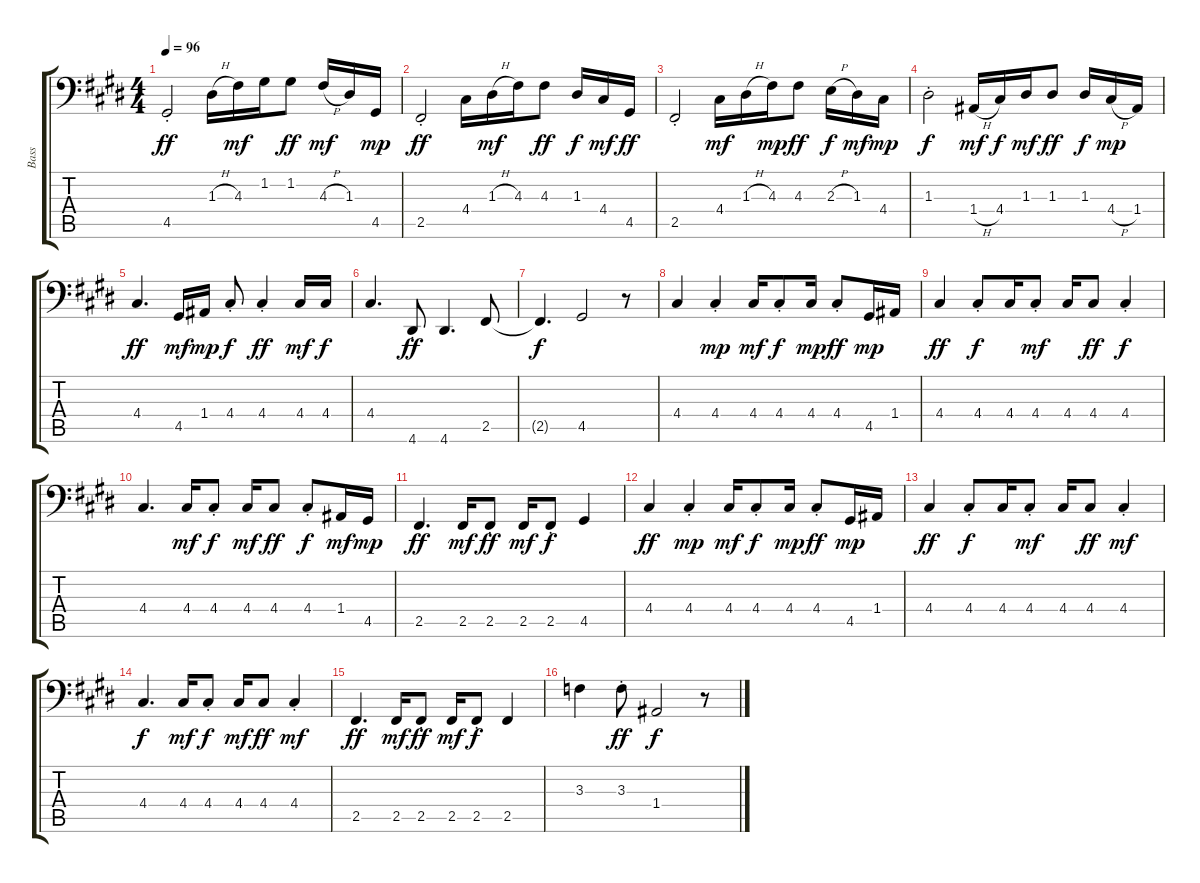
\track ("Bass" "Bass") {instrument electricbassfinger}
\staff {score tabs}
\tuning (C3 G2 D2 A1 E1 B0) {hide}
\ts (4 4)
\tempo 96
\clef f4
\ks e
4.5{st}.2{dy ff} 1.3{h}.16 4.3.16{dy mf} 1.2.16 1.2.8{dy ff} 4.3{h}.16{dy mf} 1.3.16 4.5.16{dy mp} |
2.5{st}.2{dy ff} 4.4.16 1.3{h}.16{dy mf} 4.3.16 4.3.8{dy ff} 1.3.16{dy f} 4.4.16{dy mf} 4.5.16{dy ff} |
2.5{st}.2 4.4.16{dy mf} 1.3{h}.16 4.3.16{dy mp} 4.3.8{dy ff} 2.3{h}.16{dy f} 1.3.16{dy mf} 4.4.16{dy mp} |
1.3{st}.2{dy f} 1.4{h}.16{dy mf} 4.4.16{dy f} 1.3.16{dy mf} 1.3.8{dy ff} 1.3.16{dy f} 4.4{h}.16{dy mp} 1.4.16 |
4.4.4{d dy ff} 4.5.16{dy mf} 1.4.16{dy mp} 4.4{st}.8{dy f} 4.4{st}.4{dy ff} 4.4.16{dy mf} 4.4.16{dy f} |
4.4.4{d} 4.6{st}.8{dy ff} 4.6.4{d} 2.5.8 |
2.5{t}.4{d dy f} 4.5.2 r.8 |
4.4.4 4.4{st}.4{dy mp} 4.4.16{dy mf} 4.4{st}.8{dy f} 4.4.16{dy mp} 4.4{st}.8{dy ff} 4.5.16{dy mp} 1.4.16 |
4.4.4{dy ff} 4.4{st}.8{dy f} 4.4.16 4.4{st}.8{dy mf} 4.4.16 4.4.8{dy ff} 4.4{st}.4{dy f} |
4.4.4{d} 4.4.16{dy mf} 4.4{st}.8{dy f} 4.4.16{dy mf} 4.4.8{dy ff} 4.4{st}.8{dy f} 1.4.16{dy mf} 4.5.16{dy mp} |
2.5.4{d dy ff} 2.5.16{dy mf} 2.5{st}.8{dy ff} 2.5.16{dy mf} 2.5{st}.8{dy f} 4.5.4 |
4.4.4{dy ff} 4.4{st}.4{dy mp} 4.4.16{dy mf} 4.4{st}.8{dy f} 4.4.16{dy mp} 4.4{st}.8{dy ff} 4.5.16{dy mp} 1.4.16 |
4.4.4{dy ff} 4.4{st}.8{dy f} 4.4.16 4.4{st}.8{dy mf} 4.4.16 4.4.8{dy ff} 4.4{st}.4{dy mf} |
4.4.4{d dy f} 4.4.16{dy mf} 4.4{st}.8{dy f} 4.4.16{dy mf} 4.4.8{dy ff} 4.4{st}.4{dy mf} |
2.5.4{d dy ff} 2.5.16{dy mf} 2.5{st}.8{dy ff} 2.5.16{dy mf} 2.5{st}.8{dy f} 2.5.4 |
3.3.4 3.3{st}.8{dy ff} 1.4.2{dy f} r.8
